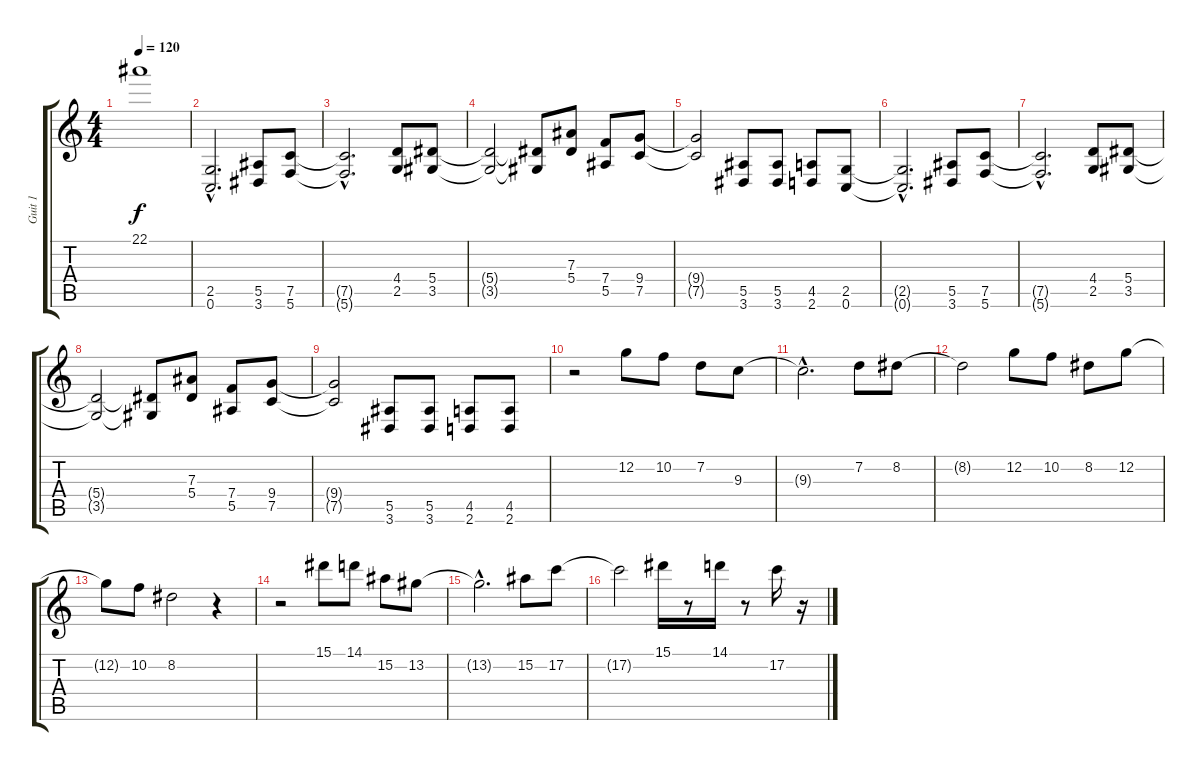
\track ("Guit 1" "Guit 1") {instrument distortionguitar}
\staff {score tabs}
\tuning (C4 G3 Eb3 Bb2 F2 C2) {hide}
\ts (4 4)
\tempo 120
\clef g2
\ks c
22.1{t}.1{dy f} |
(2.5{hac} 0.6{hac}).2{d} (5.5 3.6).8 (7.5 5.6).8 |
(7.5{hac t} 5.6{hac t}).2{d} (4.4 2.5).8 (5.4 3.5).8 |
(5.4{t} 3.5{t}).2 (5.4{t} 3.5{t}).8 (7.3 5.4).8 (7.4 5.5).8 (9.4 7.5).8 |
(9.4{t} 7.5{t}).2 (5.5 3.6).8 (5.5 3.6).8 (4.5 2.6).8 (2.5 0.6).8 |
(2.5{hac t} 0.6{hac t}).2{d} (5.5 3.6).8 (7.5 5.6).8 |
(7.5{hac t} 5.6{hac t}).2{d} (4.4 2.5).8 (5.4 3.5).8 |
(5.4{t} 3.5{t}).2 (5.4{t} 3.5{t}).8 (7.3 5.4).8 (7.4 5.5).8 (9.4 7.5).8 |
(9.4{t} 7.5{t}).2 (5.5 3.6).8 (5.5 3.6).8 (4.5 2.6).8 (4.5 2.6).8 |
r.2 12.2.8 10.2.8 7.2.8 9.3.8 |
9.3{hac t}.2{d} 7.2.8 8.2.8 |
8.2{t}.2 12.2.8 10.2.8 8.2.8 12.2.8 |
12.2{t}.8 10.2.8 8.2.2 r.4 |
r.2 15.1.8 14.1.8 15.2.8 13.2.8 |
13.2{hac t}.2{d} 15.2.8 17.2.8 |
17.2{t}.2 15.1.16 r.8 14.1.16 r.8 17.2.16 r.16
